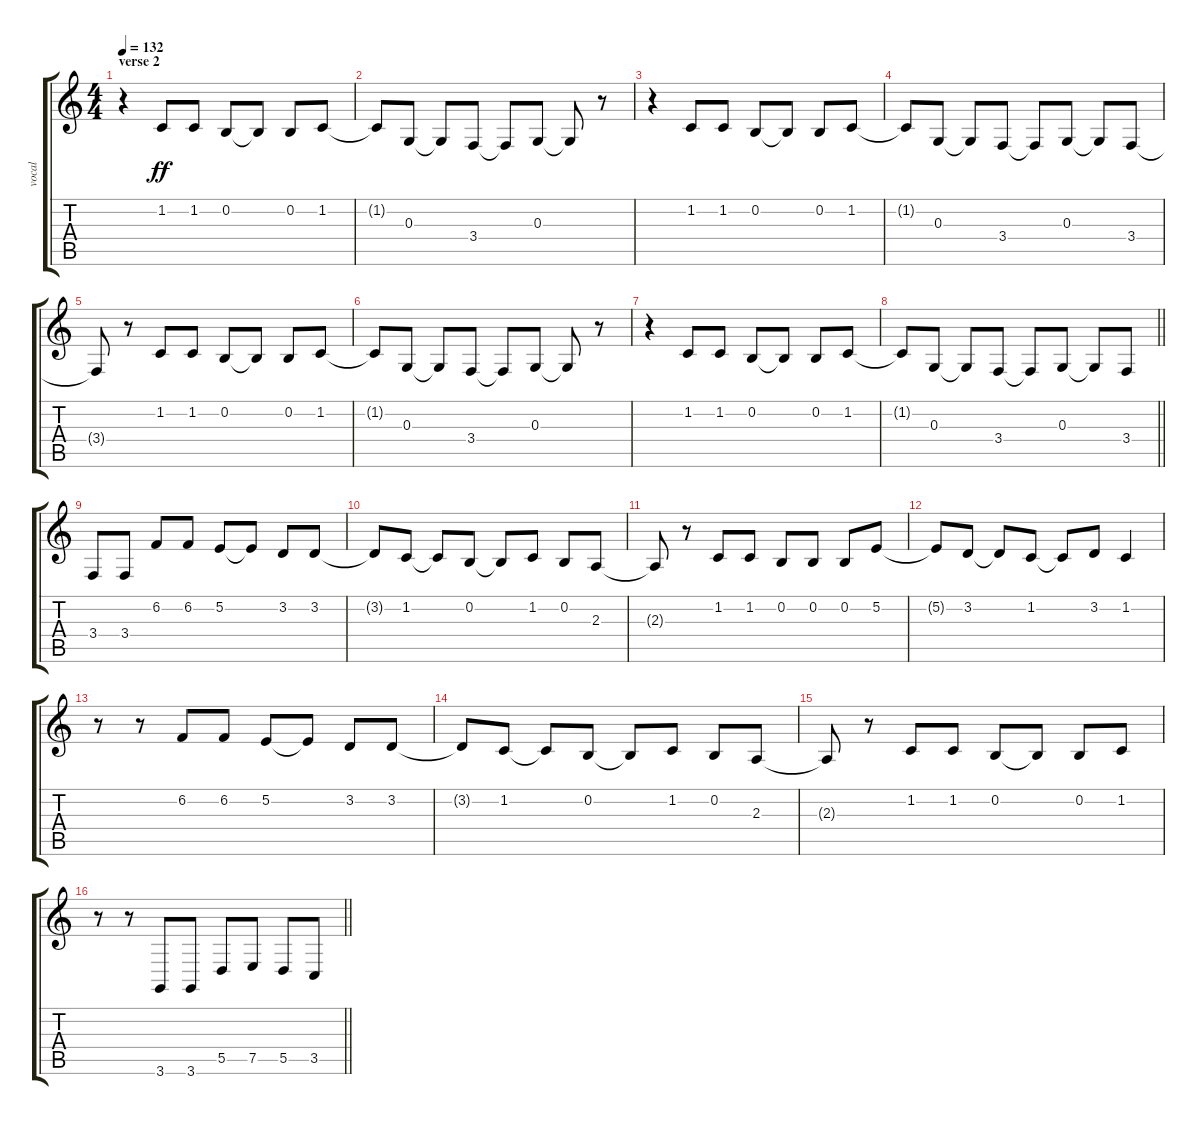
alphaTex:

\track ("vocal" "vocal") {instrument lead2sawtooth}
\staff {score tabs}
\tuning (E4 B3 G3 D3 A2 E2) {hide}
\ts (4 4)
\section ("" "verse 2")
\tempo 132
\clef g2
\ks c
r.4{dy ff} 1.2.8 1.2.8 0.2.8 0.2{t}.8 0.2.8 1.2.8 |
1.2{t}.8 0.3.8 0.3{t}.8 3.4.8 3.4{t}.8 0.3.8 0.3{t}.8 r.8 |
r.4 1.2.8 1.2.8 0.2.8 0.2{t}.8 0.2.8 1.2.8 |
1.2{t}.8 0.3.8 0.3{t}.8 3.4.8 3.4{t}.8 0.3.8 0.3{t}.8 3.4.8 |
3.4{t}.8 r.8 1.2.8 1.2.8 0.2.8 0.2{t}.8 0.2.8 1.2.8 |
1.2{t}.8 0.3.8 0.3{t}.8 3.4.8 3.4{t}.8 0.3.8 0.3{t}.8 r.8 |
r.4 1.2.8 1.2.8 0.2.8 0.2{t}.8 0.2.8 1.2.8 |
\barLineRight lightlight
1.2{t}.8 0.3.8 0.3{t}.8 3.4.8 3.4{t}.8 0.3.8 0.3{t}.8 3.4.8 |
\section ("" "")
3.4.8 3.4.8 6.2.8 6.2.8 5.2.8 5.2{t}.8 3.2.8 3.2.8 |
3.2{t}.8 1.2.8 1.2{t}.8 0.2.8 0.2{t}.8 1.2.8 0.2.8 2.3.8 |
2.3{t}.8 r.8 1.2.8 1.2.8 0.2.8 0.2.8 0.2.8 5.2.8 |
5.2{t}.8 3.2.8 3.2{t}.8 1.2.8 1.2{t}.8 3.2.8 1.2.4 |
r.8 r.8 6.2.8 6.2.8 5.2.8 5.2{t}.8 3.2.8 3.2.8 |
3.2{t}.8 1.2.8 1.2{t}.8 0.2.8 0.2{t}.8 1.2.8 0.2.8 2.3.8 |
2.3{t}.8 r.8 1.2.8 1.2.8 0.2.8 0.2{t}.8 0.2.8 1.2.8 |
\barLineRight lightlight
r.8 r.8 3.6.8 3.6.8 5.5.8 7.5.8 5.5.8 3.5.8
